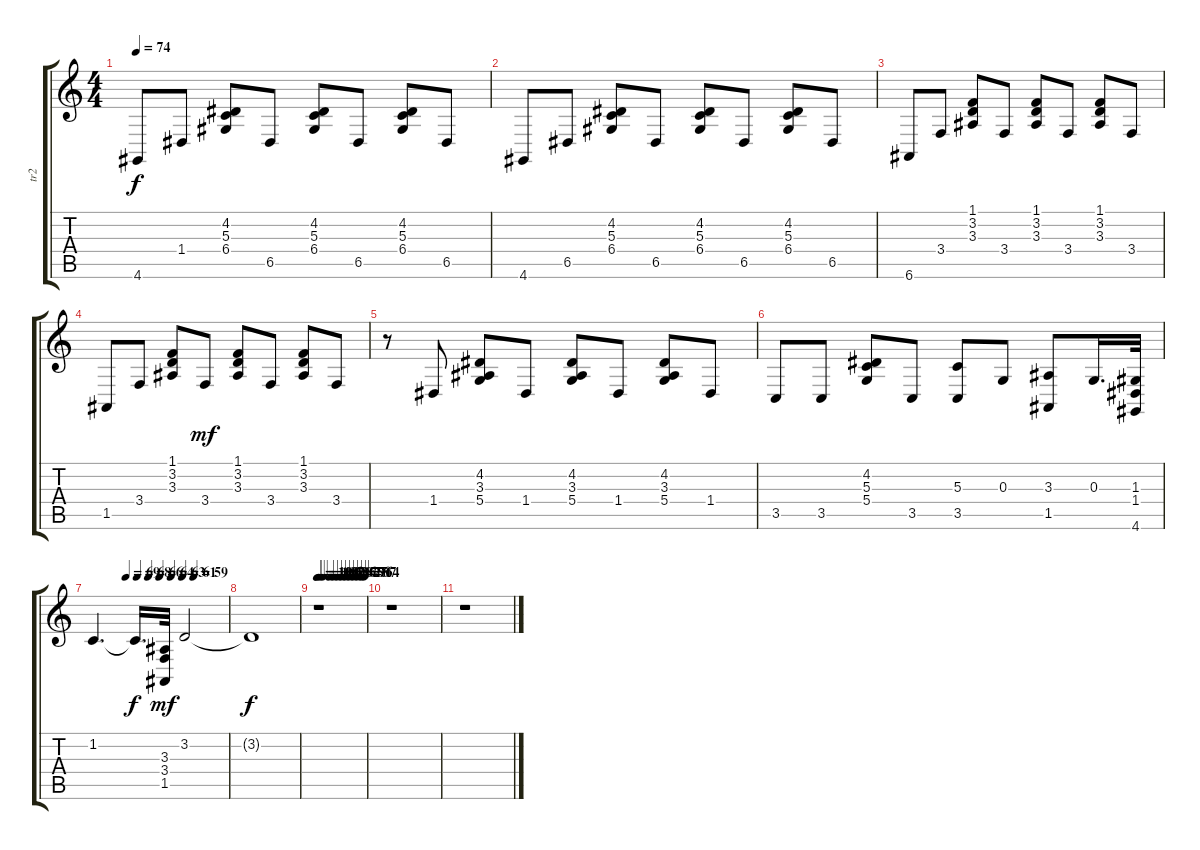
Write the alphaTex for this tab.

\track ("tr2" "tr2") {instrument acousticgrandpiano}
\staff {score tabs}
\tuning (E4 B3 G3 D3 A2 E2) {hide}
\ts (4 4)
\tempo 74
\clef g2
\ks c
4.6.8{dy f} 1.4.8 (4.2 5.3 6.4).8 6.5.8 (4.2 5.3 6.4).8 6.5.8 (4.2 5.3 6.4).8 6.5.8 |
4.6.8 6.5.8 (4.2 5.3 6.4).8 6.5.8 (4.2 5.3 6.4).8 6.5.8 (4.2 5.3 6.4).8 6.5.8 |
6.6.8 3.4.8 (1.1 3.2 3.3).8 3.4.8 (1.1 3.2 3.3).8 3.4.8 (1.1 3.2 3.3).8 3.4.8 |
1.5.8 3.4.8 (1.1 3.2 3.3).8 3.4.8{dy mf} (1.1 3.2 3.3).8 3.4.8 (1.1 3.2 3.3).8 3.4.8 |
r.8 1.4.8 (4.2 3.3 5.4).8 1.4.8 (4.2 3.3 5.4).8 1.4.8 (4.2 3.3 5.4).8 1.4.8 |
3.5.8 3.5.8 (4.2 5.3 5.4).8 3.5.8 (5.3 3.5).8 0.3.8 (3.3 1.5).8 0.3.16{d} (1.3 1.4 4.6).32 |
\tempo (69 0.25)
\tempo (68 0.3333333333333333)
\tempo (66 0.4166666666666667)
\tempo (64 0.5)
\tempo (63 0.5833333333333334)
\tempo (61 0.6666666666666666)
\tempo (59 0.75)
1.2.4{d} 1.2{t}.16{d dy f} (3.3 3.4 1.5).32{dy mf} 3.2.2 |
3.2{t}.1{dy f} |
\tempo 109
\tempo (108 0.010416666666666666)
\tempo (106 0.07291666666666667)
\tempo (103 0.13541666666666666)
\tempo (97 0.2604166666666667)
\tempo (93 0.34375)
\tempo (90 0.4270833333333333)
\tempo (86 0.5104166666666666)
\tempo (82 0.59375)
\tempo (78 0.6770833333333334)
\tempo (75 0.7604166666666666)
\tempo (71 0.84375)
\tempo (67 0.9270833333333334)
\tempo (64 0.9895833333333334)
r.1 |
r.1 |
r.1
